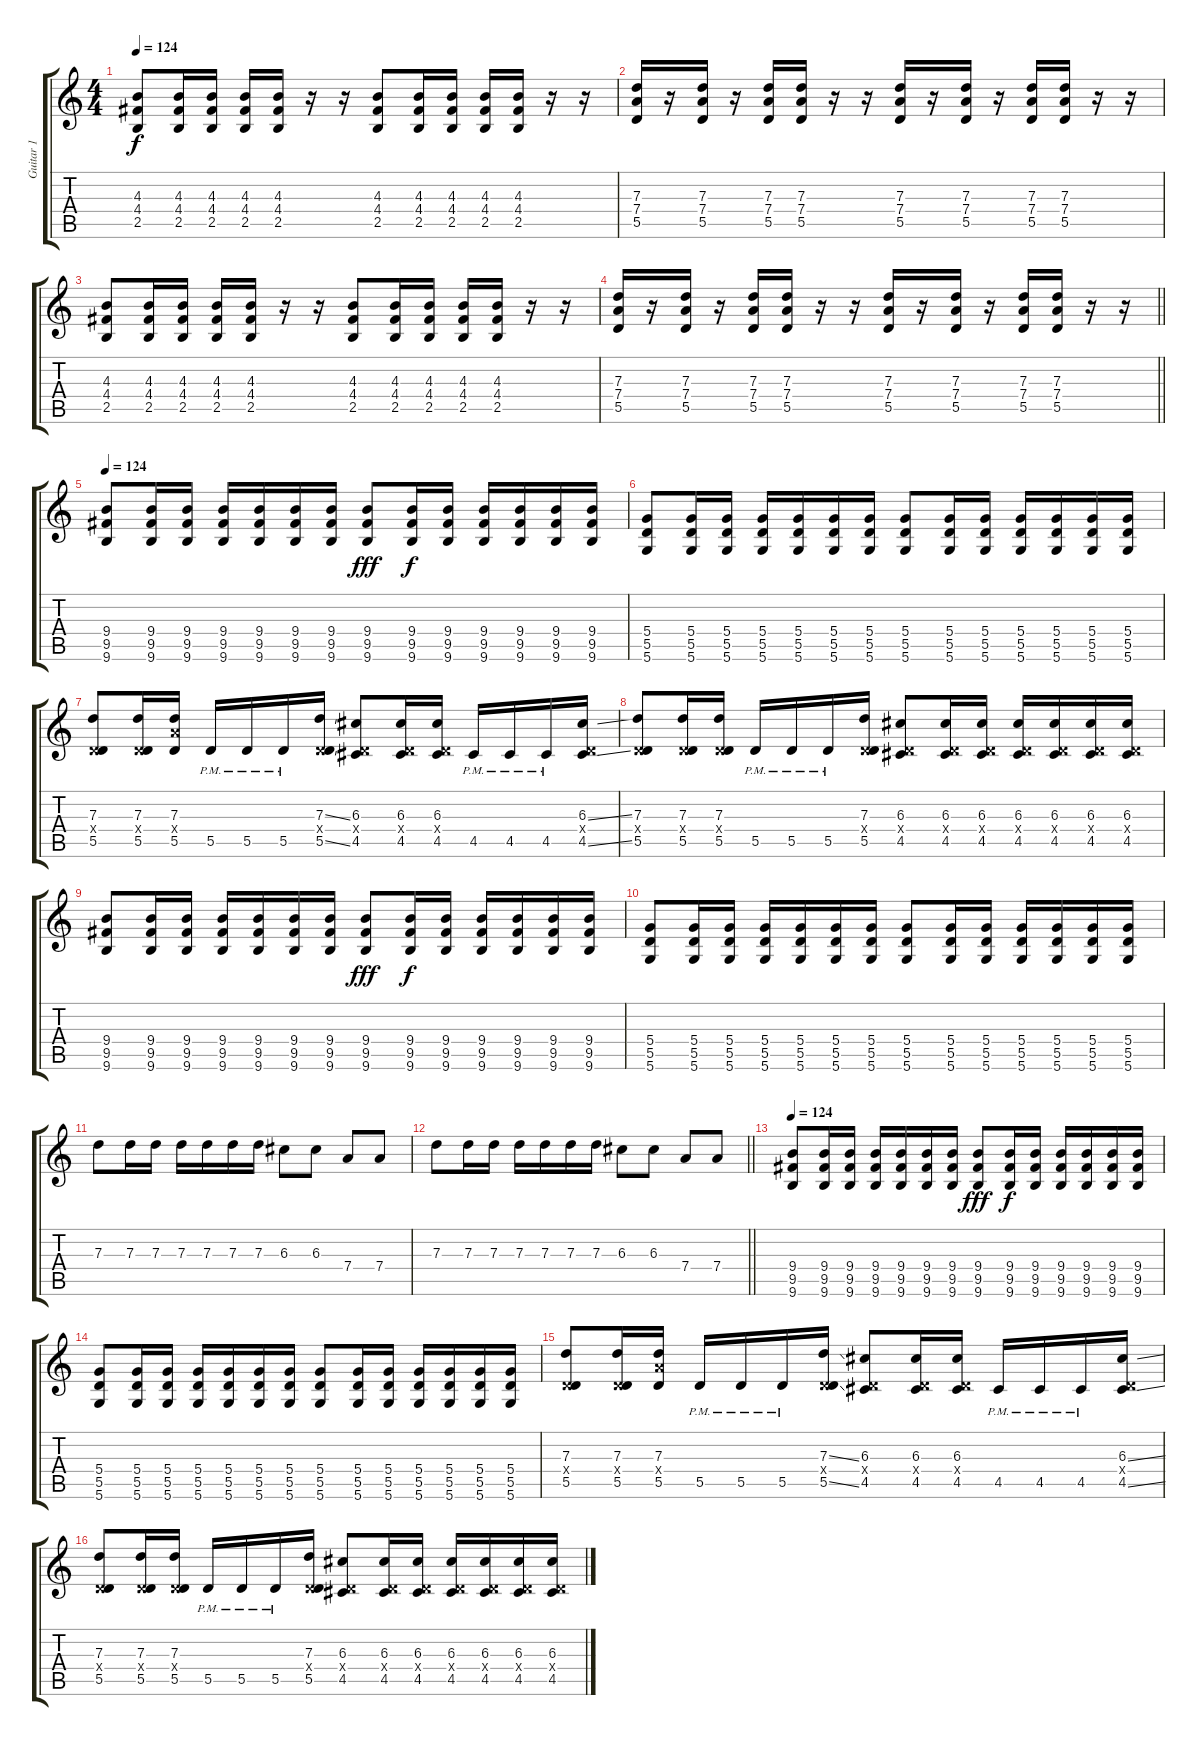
\track ("Guitar 1" "Guitar 1") {instrument distortionguitar}
\staff {score tabs}
\tuning (E4 B3 G3 D3 A2 D2) {hide}
\ts (4 4)
\section ("" "")
\tempo 124
\clef g2
\ks c
(4.3 4.4 2.5).8{dy f volume 13} (4.3 4.4 2.5).16 (4.3 4.4 2.5).16 (4.3 4.4 2.5).16 (4.3 4.4 2.5).16 r.16 r.16 (4.3 4.4 2.5).8 (4.3 4.4 2.5).16 (4.3 4.4 2.5).16 (4.3 4.4 2.5).16 (4.3 4.4 2.5).16 r.16 r.16 |
(7.3 7.4 5.5).16 r.16 (7.3 7.4 5.5).16 r.16 (7.3 7.4 5.5).16 (7.3 7.4 5.5).16 r.16 r.16 (7.3 7.4 5.5).16 r.16 (7.3 7.4 5.5).16 r.16 (7.3 7.4 5.5).16 (7.3 7.4 5.5).16 r.16 r.16 |
(4.3 4.4 2.5).8 (4.3 4.4 2.5).16 (4.3 4.4 2.5).16 (4.3 4.4 2.5).16 (4.3 4.4 2.5).16 r.16 r.16 (4.3 4.4 2.5).8 (4.3 4.4 2.5).16 (4.3 4.4 2.5).16 (4.3 4.4 2.5).16 (4.3 4.4 2.5).16 r.16 r.16 |
\barLineRight lightlight
(7.3 7.4 5.5).16 r.16 (7.3 7.4 5.5).16 r.16 (7.3 7.4 5.5).16 (7.3 7.4 5.5).16 r.16 r.16 (7.3 7.4 5.5).16 r.16 (7.3 7.4 5.5).16 r.16 (7.3 7.4 5.5).16 (7.3 7.4 5.5).16 r.16 r.16 |
\section ("" "")
\tempo 124
(9.4 9.5 9.6).8{volume 13} (9.4 9.5 9.6).16 (9.4 9.5 9.6).16 (9.4 9.5 9.6).16 (9.4 9.5 9.6).16 (9.4 9.5 9.6).16 (9.4 9.5 9.6).16 (9.4 9.5 9.6).8{dy fff} (9.4 9.5 9.6).16{dy f} (9.4 9.5 9.6).16 (9.4 9.5 9.6).16 (9.4 9.5 9.6).16 (9.4 9.5 9.6).16 (9.4 9.5 9.6).16 |
(5.4 5.5 5.6).8 (5.4 5.5 5.6).16 (5.4 5.5 5.6).16 (5.4 5.5 5.6).16 (5.4 5.5 5.6).16 (5.4 5.5 5.6).16 (5.4 5.5 5.6).16 (5.4 5.5 5.6).8 (5.4 5.5 5.6).16 (5.4 5.5 5.6).16 (5.4 5.5 5.6).16 (5.4 5.5 5.6).16 (5.4 5.5 5.6).16 (5.4 5.5 5.6).16 |
(7.3 0.4{x} 5.5).8 (7.3 0.4{x} 5.5).16 (7.3 7.4{x} 5.5).16 5.5{pm}.16 5.5{pm}.16 5.5{pm}.16 (7.3{ss} 0.4{x} 5.5{ss}).16 (6.3 0.4{x} 4.5).8 (6.3 0.4{x} 4.5).16 (6.3 0.4{x} 4.5).16 4.5{pm}.16 4.5{pm}.16 4.5{pm}.16 (6.3{ss} 0.4{x} 4.5{ss}).16 |
(7.3 0.4{x} 5.5).8 (7.3 0.4{x} 5.5).16 (7.3 0.4{x} 5.5).16 5.5{pm}.16 5.5{pm}.16 5.5{pm}.16 (7.3 0.4{x} 5.5).16 (6.3 0.4{x} 4.5).8 (6.3 0.4{x} 4.5).16 (6.3 0.4{x} 4.5).16 (6.3 0.4{x} 4.5).16 (6.3 0.4{x} 4.5).16 (6.3 0.4{x} 4.5).16 (6.3 0.4{x} 4.5).16 |
(9.4 9.5 9.6).8 (9.4 9.5 9.6).16 (9.4 9.5 9.6).16 (9.4 9.5 9.6).16 (9.4 9.5 9.6).16 (9.4 9.5 9.6).16 (9.4 9.5 9.6).16 (9.4 9.5 9.6).8{dy fff} (9.4 9.5 9.6).16{dy f} (9.4 9.5 9.6).16 (9.4 9.5 9.6).16 (9.4 9.5 9.6).16 (9.4 9.5 9.6).16 (9.4 9.5 9.6).16 |
(5.4 5.5 5.6).8 (5.4 5.5 5.6).16 (5.4 5.5 5.6).16 (5.4 5.5 5.6).16 (5.4 5.5 5.6).16 (5.4 5.5 5.6).16 (5.4 5.5 5.6).16 (5.4 5.5 5.6).8 (5.4 5.5 5.6).16 (5.4 5.5 5.6).16 (5.4 5.5 5.6).16 (5.4 5.5 5.6).16 (5.4 5.5 5.6).16 (5.4 5.5 5.6).16 |
7.3.8 7.3.16 7.3.16 7.3.16 7.3.16 7.3.16 7.3.16 6.3.8 6.3.8 7.4.8 7.4.8 |
\barLineRight lightlight
7.3.8 7.3.16 7.3.16 7.3.16 7.3.16 7.3.16 7.3.16 6.3.8 6.3.8 7.4.8 7.4.8 |
\tempo 124
(9.4 9.5 9.6).8{volume 13} (9.4 9.5 9.6).16 (9.4 9.5 9.6).16 (9.4 9.5 9.6).16 (9.4 9.5 9.6).16 (9.4 9.5 9.6).16 (9.4 9.5 9.6).16 (9.4 9.5 9.6).8{dy fff} (9.4 9.5 9.6).16{dy f} (9.4 9.5 9.6).16 (9.4 9.5 9.6).16 (9.4 9.5 9.6).16 (9.4 9.5 9.6).16 (9.4 9.5 9.6).16 |
(5.4 5.5 5.6).8 (5.4 5.5 5.6).16 (5.4 5.5 5.6).16 (5.4 5.5 5.6).16 (5.4 5.5 5.6).16 (5.4 5.5 5.6).16 (5.4 5.5 5.6).16 (5.4 5.5 5.6).8 (5.4 5.5 5.6).16 (5.4 5.5 5.6).16 (5.4 5.5 5.6).16 (5.4 5.5 5.6).16 (5.4 5.5 5.6).16 (5.4 5.5 5.6).16 |
(7.3 0.4{x} 5.5).8 (7.3 0.4{x} 5.5).16 (7.3 7.4{x} 5.5).16 5.5{pm}.16 5.5{pm}.16 5.5{pm}.16 (7.3{ss} 0.4{x} 5.5{ss}).16 (6.3 0.4{x} 4.5).8 (6.3 0.4{x} 4.5).16 (6.3 0.4{x} 4.5).16 4.5{pm}.16 4.5{pm}.16 4.5{pm}.16 (6.3{ss} 0.4{x} 4.5{ss}).16 |
(7.3 0.4{x} 5.5).8 (7.3 0.4{x} 5.5).16 (7.3 0.4{x} 5.5).16 5.5{pm}.16 5.5{pm}.16 5.5{pm}.16 (7.3 0.4{x} 5.5).16 (6.3 0.4{x} 4.5).8 (6.3 0.4{x} 4.5).16 (6.3 0.4{x} 4.5).16 (6.3 0.4{x} 4.5).16 (6.3 0.4{x} 4.5).16 (6.3 0.4{x} 4.5).16 (6.3 0.4{x} 4.5).16
